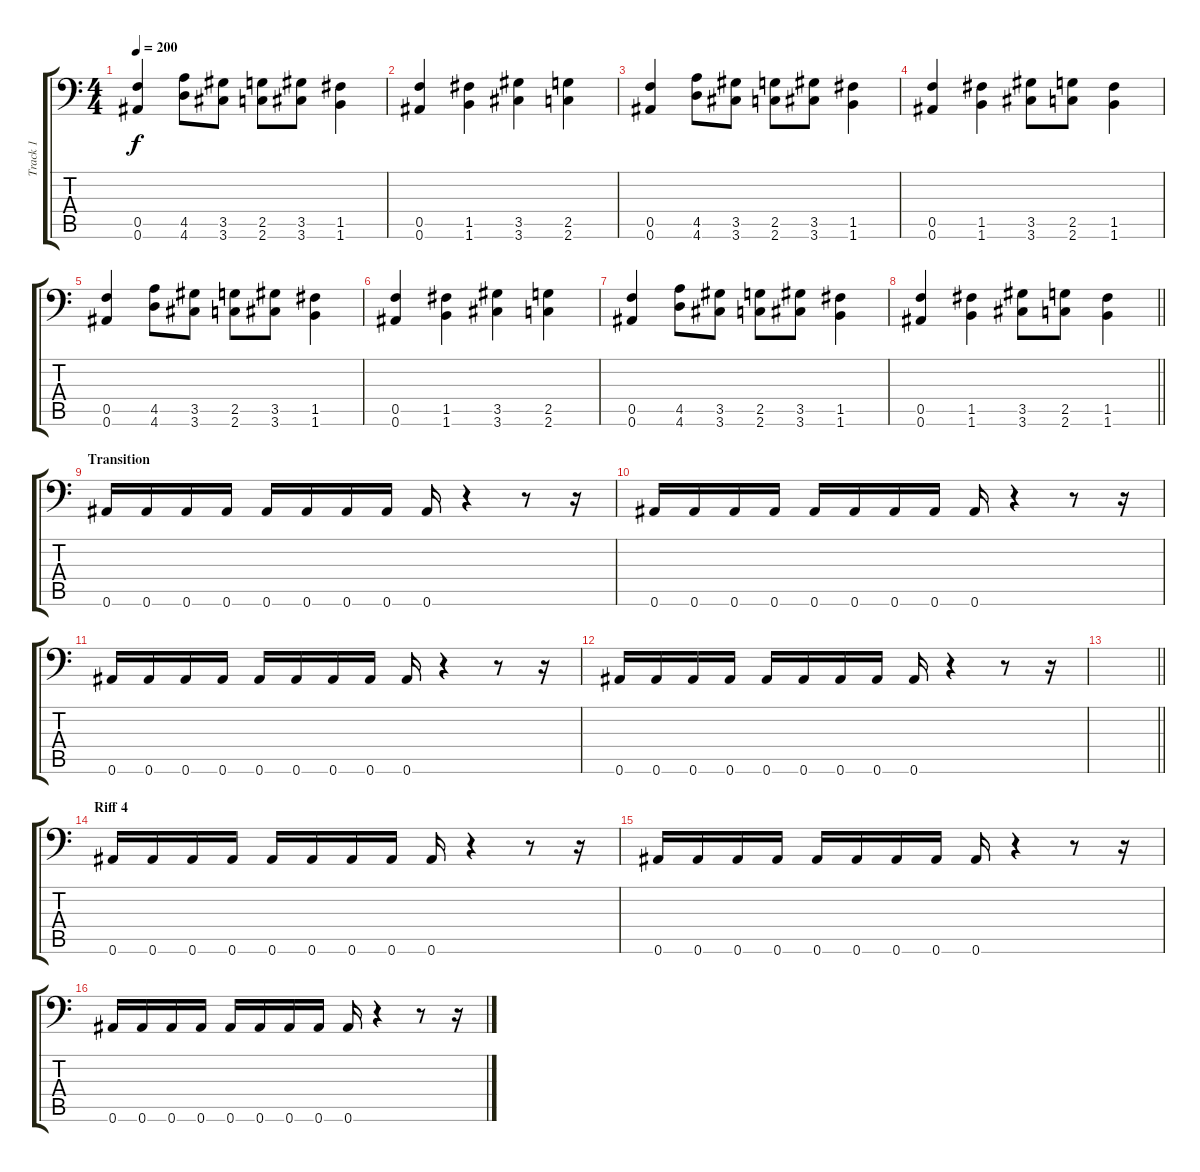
\track ("Track 1" "Track 1") {instrument distortionguitar}
\staff {score tabs}
\tuning (C4 G3 Eb3 Bb2 F2 Bb1) {hide}
\ts (4 4)
\tempo 200
\clef f4
\ks c
(0.5 0.6).4{dy f} (4.5 4.6).8 (3.5 3.6).8 (2.5 2.6).8 (3.5 3.6).8 (1.5 1.6).4 |
(0.5 0.6).4 (1.5 1.6).4 (3.5 3.6).4 (2.5 2.6).4 |
(0.5 0.6).4 (4.5 4.6).8 (3.5 3.6).8 (2.5 2.6).8 (3.5 3.6).8 (1.5 1.6).4 |
(0.5 0.6).4 (1.5 1.6).4 (3.5 3.6).8 (2.5 2.6).8 (1.5 1.6).4 |
(0.5 0.6).4 (4.5 4.6).8 (3.5 3.6).8 (2.5 2.6).8 (3.5 3.6).8 (1.5 1.6).4 |
(0.5 0.6).4 (1.5 1.6).4 (3.5 3.6).4 (2.5 2.6).4 |
(0.5 0.6).4 (4.5 4.6).8 (3.5 3.6).8 (2.5 2.6).8 (3.5 3.6).8 (1.5 1.6).4 |
\barLineRight lightlight
(0.5 0.6).4 (1.5 1.6).4 (3.5 3.6).8 (2.5 2.6).8 (1.5 1.6).4 |
\section ("" "Transition")
0.6.16 0.6.16 0.6.16 0.6.16 0.6.16 0.6.16 0.6.16 0.6.16 0.6.16 r.4 r.8 r.16 |
0.6.16 0.6.16 0.6.16 0.6.16 0.6.16 0.6.16 0.6.16 0.6.16 0.6.16 r.4 r.8 r.16 |
0.6.16 0.6.16 0.6.16 0.6.16 0.6.16 0.6.16 0.6.16 0.6.16 0.6.16 r.4 r.8 r.16 |
0.6.16 0.6.16 0.6.16 0.6.16 0.6.16 0.6.16 0.6.16 0.6.16 0.6.16 r.4 r.8 r.16 |
\barLineRight lightlight
|
\section ("" "Riff 4")
0.6.16 0.6.16 0.6.16 0.6.16 0.6.16 0.6.16 0.6.16 0.6.16 0.6.16 r.4 r.8 r.16 |
0.6.16 0.6.16 0.6.16 0.6.16 0.6.16 0.6.16 0.6.16 0.6.16 0.6.16 r.4 r.8 r.16 |
0.6.16 0.6.16 0.6.16 0.6.16 0.6.16 0.6.16 0.6.16 0.6.16 0.6.16 r.4 r.8 r.16
